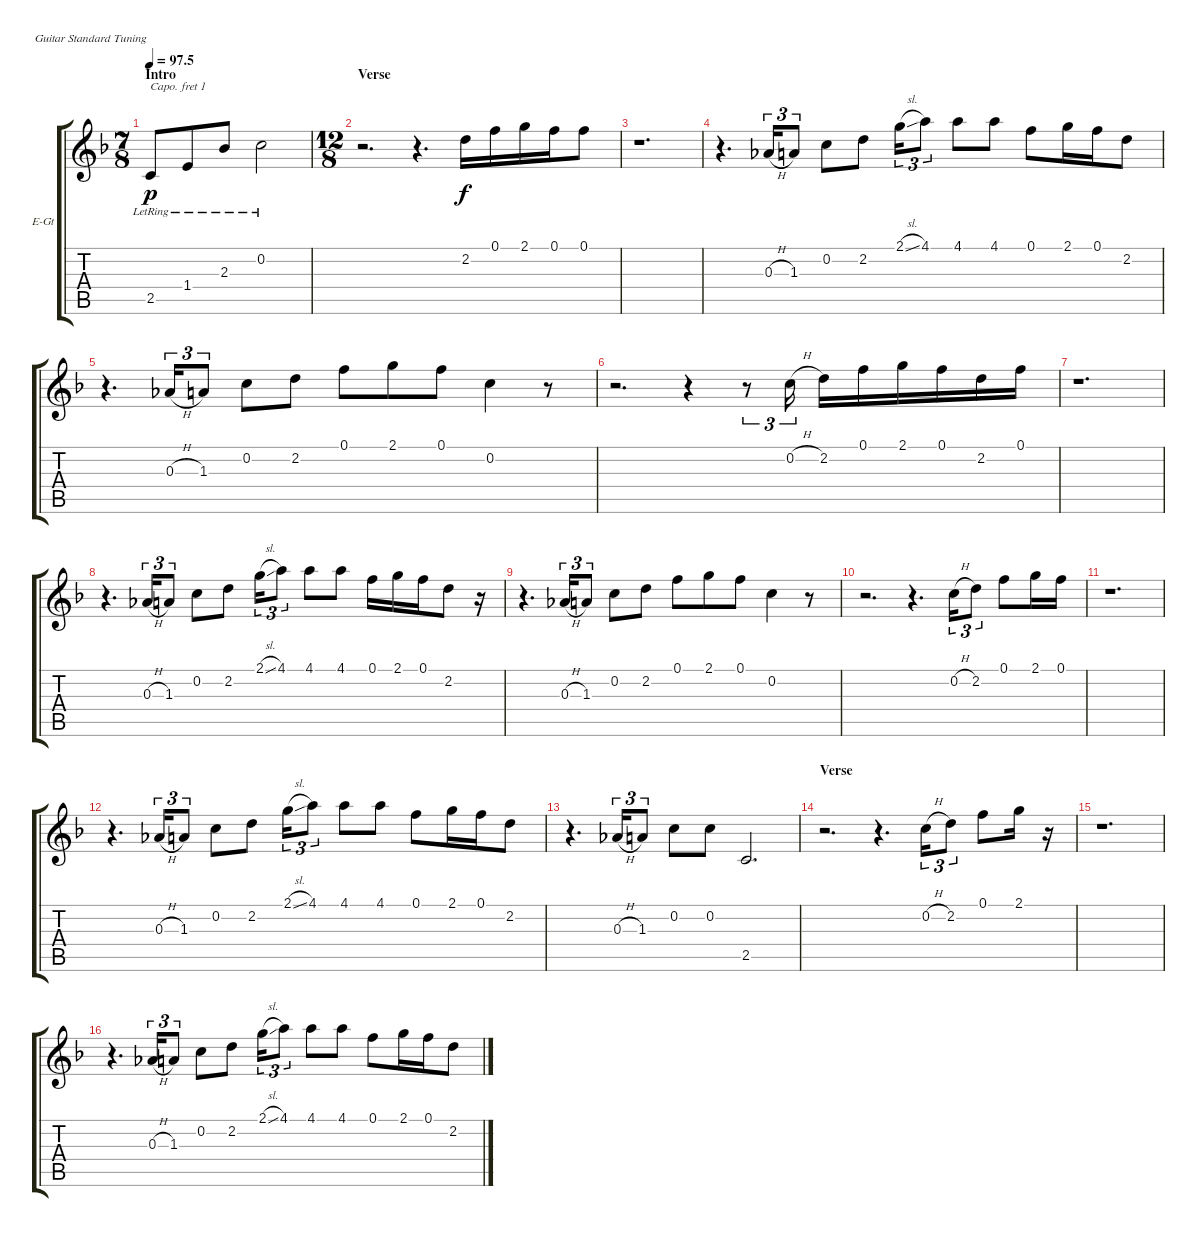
\defaultSystemsLayout 4
\bracketExtendMode groupsimilarinstruments
\firstSystemTrackNameOrientation horizontal
\otherSystemsTrackNameOrientation horizontal
\track ("Electric Guitar" "E-Gt") {instrument electricguitarclean}
\staff {score tabs}
\capo 1
\tuning (E4 B3 G3 D3 A2 E2)
\ts (7 8)
\section ("" "Intro")
\tempo
97.5
\accidentals auto
\clef g2
\ottava regular
\simile none
\ks f
2.5{lr}.8{dy p instrument electricguitarclean} 1.4{lr}.8 2.3{lr}.8 0.2{lr}.2 |
\ts (12 8)
\section ("" "Verse")
r.2{d} r.4{d} 2.2.16{dy f} 0.1.16 2.1.16 0.1.16 0.1.8 |
r.1{d} |
r.4{d} 0.3{h}.16{tu (3 2)} 1.3.8{tu (3 2)} 0.2.8 2.2.8 2.1{sl}.16{tu (3 2)} 4.1.8{tu (3 2)} 4.1.8 4.1.8 0.1.8 2.1.16 0.1.16 2.2.8 |
r.4{d} 0.3{h}.16{tu (3 2)} 1.3.8{tu (3 2)} 0.2.8 2.2.8 0.1.8 2.1.8 0.1.8 0.2.4 r.8 |
r.2{d} r.4 r.8{tu (3 2)} 0.2{h}.16{tu (3 2)} 2.2.16 0.1.16 2.1.16 0.1.16 2.2.16 0.1.16 |
r.1{d} |
r.4{d} 0.3{h}.16{tu (3 2)} 1.3.8{tu (3 2)} 0.2.8 2.2.8 2.1{sl}.16{tu (3 2)} 4.1.8{tu (3 2)} 4.1.8 4.1.8 0.1.16 2.1.16 0.1.16 2.2.8 r.16 |
r.4{d} 0.3{h}.16{tu (3 2)} 1.3.8{tu (3 2)} 0.2.8 2.2.8 0.1.8 2.1.8 0.1.8 0.2.4 r.8 |
r.2{d} r.4{d} 0.2{h}.16{tu (3 2)} 2.2.8{tu (3 2)} 0.1.8 2.1.16 0.1.16 |
r.1{d} |
r.4{d} 0.3{h}.16{tu (3 2)} 1.3.8{tu (3 2)} 0.2.8 2.2.8 2.1{sl}.16{tu (3 2)} 4.1.8{tu (3 2)} 4.1.8 4.1.8 0.1.8 2.1.16 0.1.16 2.2.8 |
r.4{d} 0.3{h}.16{tu (3 2)} 1.3.8{tu (3 2)} 0.2.8 0.2.8 2.5.2{d} |
\section ("" "Verse")
r.2{d} r.4{d} 0.2{h}.16{tu (3 2)} 2.2.8{tu (3 2)} 0.1.8 2.1.16 r.16 |
r.1{d} |
r.4{d} 0.3{h}.16{tu (3 2)} 1.3.8{tu (3 2)} 0.2.8 2.2.8 2.1{sl}.16{tu (3 2)} 4.1.8{tu (3 2)} 4.1.8 4.1.8 0.1.8 2.1.16 0.1.16 2.2.8
